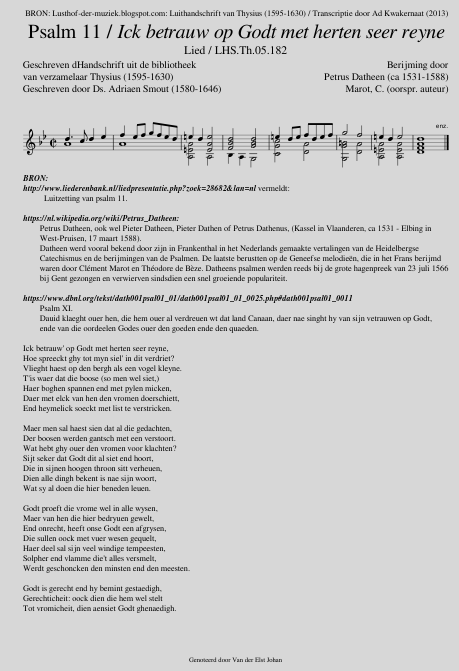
X:1
%%score ( 1 2 )
L:1/8
Q:1/2=100
M:2/2
I:linebreak $
K:Bb
U:s=!stemless!
V:1 treble
V:2 treble
V:1
 d3 c d2 e2 | f2 ef gfed | =e2 d2 [=EAe]4 | [FBd]4 [GBd]4 | =e2 de fdef | %5
 g4 f4 | =e2 d2 e4 | s[DFAd]8 |] %8
V:2
 A8 | A8 | [A,=EA]4 A,4 | B,2 A,2 G,4 | [CGc]4 [DA]4 | %5
 [G,G=B]4 [DA]4 | [A,=EA]4 [A,EA]4 | x8 |] %8
